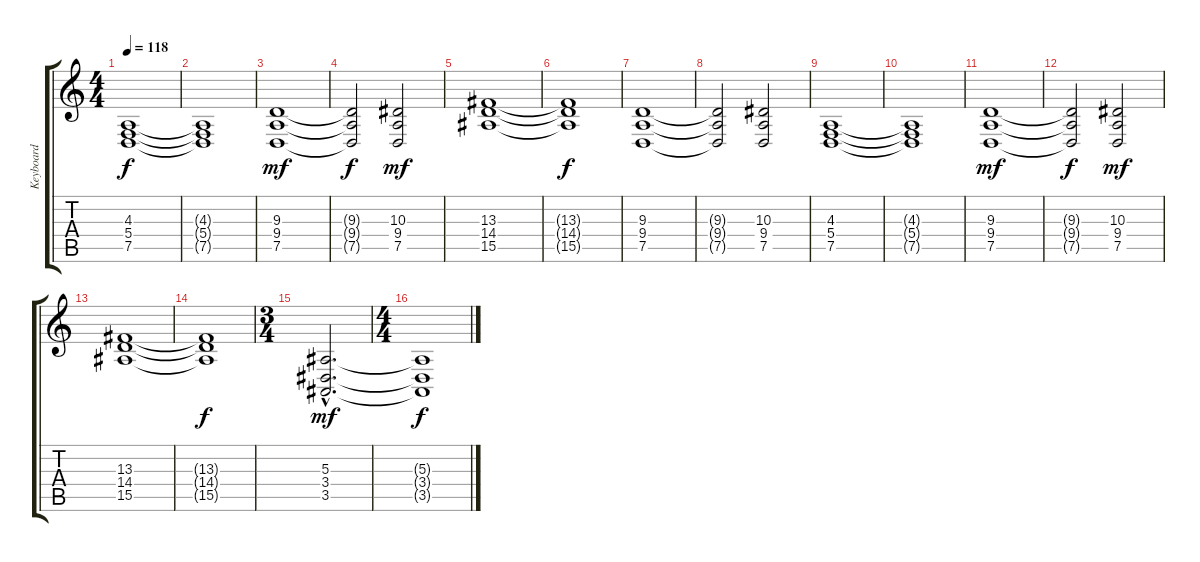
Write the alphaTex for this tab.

\track ("Keyboard" "Keyboard") {instrument synthstrings1}
\staff {score tabs}
\tuning (D4 A3 F3 C3 G2 D2) {hide}
\ts (4 4)
\tempo 118
\clef g2
\ks c
(4.3 5.4 7.5).1{dy f} |
(4.3{t} 5.4{t} 7.5{t}).1 |
(9.3 9.4 7.5).1{dy mf} |
(9.3{t} 9.4{t} 7.5{t}).2{dy f} (10.3 9.4 7.5).2{dy mf} |
(13.3 14.4 15.5).1 |
(13.3{t} 14.4{t} 15.5{t}).1{dy f} |
(9.3 9.4 7.5).1 |
(9.3{t} 9.4{t} 7.5{t}).2 (10.3 9.4 7.5).2 |
(4.3 5.4 7.5).1 |
(4.3{t} 5.4{t} 7.5{t}).1 |
(9.3 9.4 7.5).1{dy mf} |
(9.3{t} 9.4{t} 7.5{t}).2{dy f} (10.3 9.4 7.5).2{dy mf} |
(13.3 14.4 15.5).1 |
(13.3{t} 14.4{t} 15.5{t}).1{dy f} |
\ts (3 4)
(5.3{hac} 3.4{hac} 3.5{hac}).2{d dy mf} |
\ts (4 4)
(5.3{t} 3.4{t} 3.5{t}).1{dy f}
